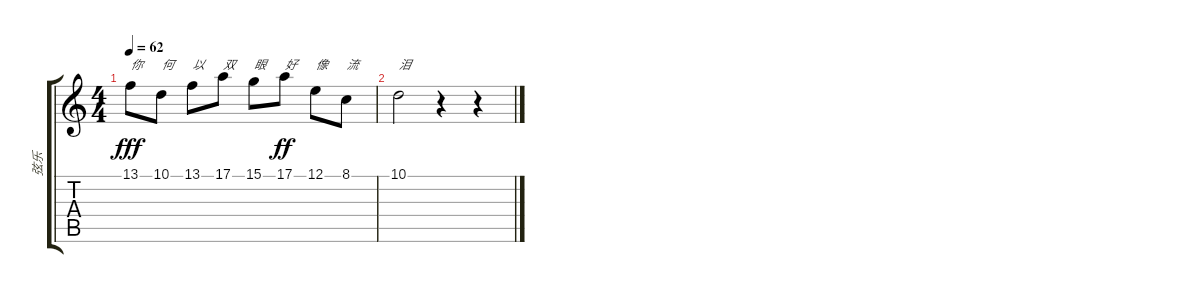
\track ("弦乐" "弦乐") {instrument stringensemble1}
\staff {score tabs}
\tuning (E4 B3 G3 D3 A2 E2) {hide}
\ts (4 4)
\tempo 62
\clef g2
\ks c
13.1.8{txt "你" dy fff} 10.1.8{txt "何"} 13.1.8{txt "以"} 17.1.8{txt "双"} 15.1.8{txt "眼"} 17.1.8{txt "好" dy ff} 12.1.8{txt "像 "} 8.1.8{txt "流"} |
10.1.2{txt "泪"} r.4 r.4
